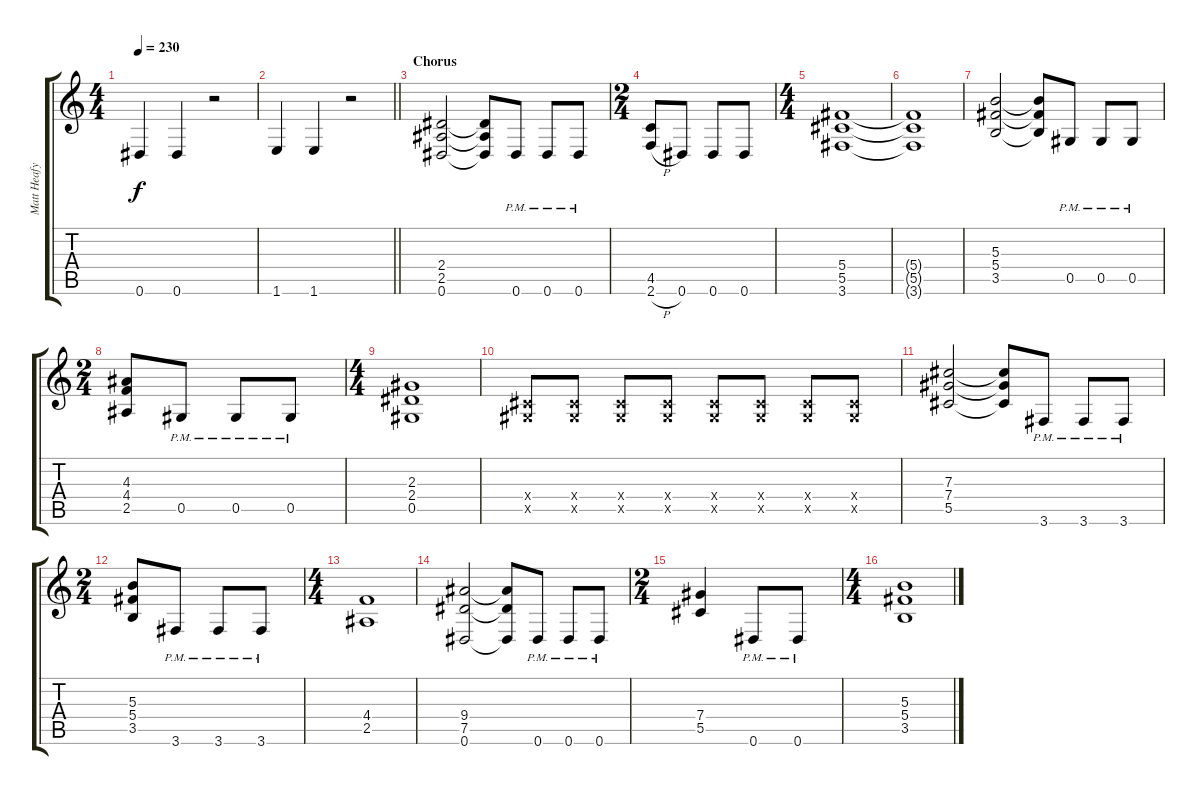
\track ("Matt Heafy (Rhythm Guitar)" "Matt Heafy") {instrument overdrivenguitar}
\staff {score tabs}
\tuning (Eb4 Bb3 Gb3 Db3 Ab2 Eb2) {hide}
\ts (4 4)
\tempo 230
\clef g2
\ks c
0.6.4{dy f} 0.6.4 r.2 |
\barLineRight lightlight
1.6.4 1.6.4 r.2 |
\section ("" "Chorus")
(2.4 2.5 0.6).2 (2.4{t} 2.5{t} 0.6{t}).8 0.6{pm}.8 0.6{pm}.8 0.6{pm}.8 |
\ts (2 4)
(4.5 2.6{h}).8 0.6.8 0.6.8 0.6.8 |
\ts (4 4)
(5.4 5.5 3.6).1 |
(5.4{t} 5.5{t} 3.6{t}).1 |
(5.3 5.4 3.5).2 (5.3{t} 5.4{t} 3.5{t}).8 0.5{pm}.8 0.5{pm}.8 0.5{pm}.8 |
\ts (2 4)
(4.3 4.4 2.5).8 0.5{pm}.8 0.5{pm}.8 0.5{pm}.8 |
\ts (4 4)
(2.3 2.4 0.5).1 |
(0.4{x} 0.5{x}).8 (0.4{x} 0.5{x}).8 (0.4{x} 0.5{x}).8 (0.4{x} 0.5{x}).8 (0.4{x} 0.5{x}).8 (0.4{x} 0.5{x}).8 (0.4{x} 0.5{x}).8 (0.4{x} 0.5{x}).8 |
(7.3 7.4 5.5).2 (7.3{t} 7.4{t} 5.5{t}).8 3.6{pm}.8 3.6{pm}.8 3.6{pm}.8 |
\ts (2 4)
(5.3 5.4 3.5).8 3.6{pm}.8 3.6{pm}.8 3.6{pm}.8 |
\ts (4 4)
(4.4 2.5).1 |
(9.4 7.5 0.6).2 (9.4{t} 7.5{t} 0.6{t}).8 0.6{pm}.8 0.6{pm}.8 0.6{pm}.8 |
\ts (2 4)
(7.4 5.5).4 0.6{pm}.8 0.6{pm}.8 |
\ts (4 4)
(5.3 5.4 3.5).1
